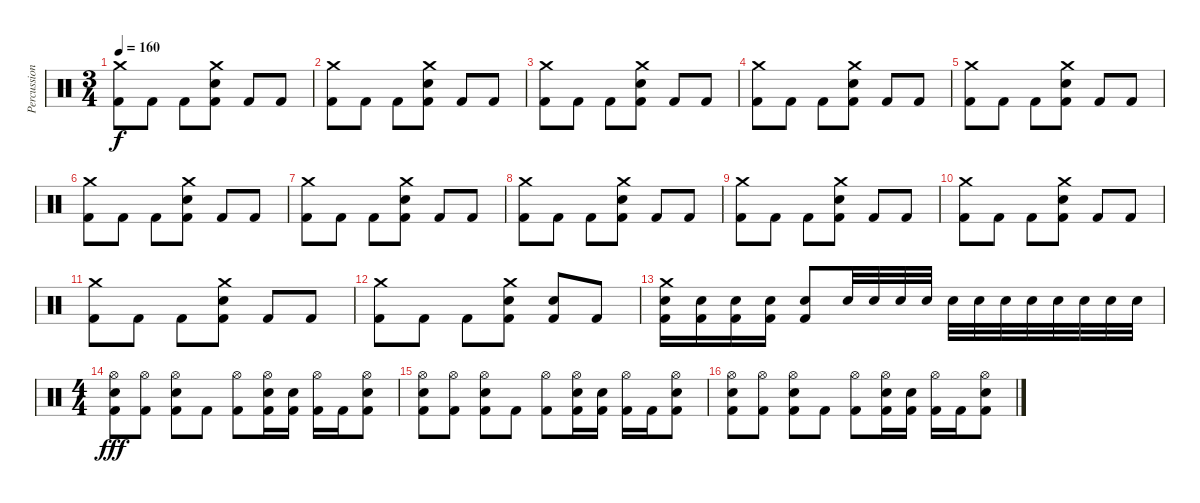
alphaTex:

\track ("Percussions" "Percussion") {instrument percussion}
\staff {score}
\articulation defaults
\ts (3 4)
\tempo 160
\clef neutral
\ks c
("Crash medium (hit)" "Kick (hit) 2").8{dy f} "Kick (hit) 2".8 "Kick (hit) 2".8 ("Crash medium (hit)" "Electric Snare (hit)" "Kick (hit) 2").8 "Kick (hit) 2".8 "Kick (hit) 2".8 |
("Crash medium (hit)" "Kick (hit) 2").8 "Kick (hit) 2".8 "Kick (hit) 2".8 ("Crash medium (hit)" "Electric Snare (hit)" "Kick (hit) 2").8 "Kick (hit) 2".8 "Kick (hit) 2".8 |
("Crash medium (hit)" "Kick (hit) 2").8 "Kick (hit) 2".8 "Kick (hit) 2".8 ("Crash medium (hit)" "Electric Snare (hit)" "Kick (hit) 2").8 "Kick (hit) 2".8 "Kick (hit) 2".8 |
("Crash medium (hit)" "Kick (hit) 2").8 "Kick (hit) 2".8 "Kick (hit) 2".8 ("Crash medium (hit)" "Electric Snare (hit)" "Kick (hit) 2").8 "Kick (hit) 2".8 "Kick (hit) 2".8 |
("Crash medium (hit)" "Kick (hit) 2").8 "Kick (hit) 2".8 "Kick (hit) 2".8 ("Crash medium (hit)" "Electric Snare (hit)" "Kick (hit) 2").8 "Kick (hit) 2".8 "Kick (hit) 2".8 |
("Crash medium (hit)" "Kick (hit) 2").8 "Kick (hit) 2".8 "Kick (hit) 2".8 ("Crash medium (hit)" "Electric Snare (hit)" "Kick (hit) 2").8 "Kick (hit) 2".8 "Kick (hit) 2".8 |
("Crash medium (hit)" "Kick (hit) 2").8 "Kick (hit) 2".8 "Kick (hit) 2".8 ("Crash medium (hit)" "Electric Snare (hit)" "Kick (hit) 2").8 "Kick (hit) 2".8 "Kick (hit) 2".8 |
("Crash medium (hit)" "Kick (hit) 2").8 "Kick (hit) 2".8 "Kick (hit) 2".8 ("Crash medium (hit)" "Electric Snare (hit)" "Kick (hit) 2").8 "Kick (hit) 2".8 "Kick (hit) 2".8 |
("Crash medium (hit)" "Kick (hit) 2").8 "Kick (hit) 2".8 "Kick (hit) 2".8 ("Crash medium (hit)" "Electric Snare (hit)" "Kick (hit) 2").8 "Kick (hit) 2".8 "Kick (hit) 2".8 |
("Crash medium (hit)" "Kick (hit) 2").8 "Kick (hit) 2".8 "Kick (hit) 2".8 ("Crash medium (hit)" "Electric Snare (hit)" "Kick (hit) 2").8 "Kick (hit) 2".8 "Kick (hit) 2".8 |
("Crash medium (hit)" "Kick (hit) 2").8 "Kick (hit) 2".8 "Kick (hit) 2".8 ("Crash medium (hit)" "Electric Snare (hit)" "Kick (hit) 2").8 "Kick (hit) 2".8 "Kick (hit) 2".8 |
("Crash medium (hit)" "Kick (hit) 2").8 "Kick (hit) 2".8 "Kick (hit) 2".8 ("Crash medium (hit)" "Electric Snare (hit)" "Kick (hit) 2").8 ("Electric Snare (hit)" "Kick (hit) 2").8 "Kick (hit) 2".8 |
("Crash medium (hit)" "Electric Snare (hit)" "Kick (hit) 2").16 ("Electric Snare (hit)" "Kick (hit) 2").16 ("Electric Snare (hit)" "Kick (hit) 2").16 ("Electric Snare (hit)" "Kick (hit) 2").16 ("Electric Snare (hit)" "Kick (hit) 2").8 "Electric Snare (hit)".32 "Electric Snare (hit)".32 "Electric Snare (hit)".32 "Electric Snare (hit)".32 "Electric Snare (hit)".32 "Electric Snare (hit)".32 "Electric Snare (hit)".32 "Electric Snare (hit)".32 "Electric Snare (hit)".32 "Electric Snare (hit)".32 "Electric Snare (hit)".32 "Electric Snare (hit)".32 |
\ts (4 4)
("Hi-Hat (open)" "Electric Snare (hit)" "Kick (hit) 2").8{dy fff} ("Hi-Hat (open)" "Kick (hit) 2").8 ("Hi-Hat (open)" "Electric Snare (hit)" "Kick (hit) 2").8 "Kick (hit) 2".8 ("Hi-Hat (open)" "Kick (hit) 2").8 ("Hi-Hat (open)" "Electric Snare (hit)" "Kick (hit) 2").16 ("Electric Snare (hit)" "Kick (hit) 2").16 ("Hi-Hat (open)" "Kick (hit) 2").16 "Kick (hit) 2".16 ("Hi-Hat (open)" "Electric Snare (hit)" "Kick (hit) 2").8 |
("Hi-Hat (open)" "Electric Snare (hit)" "Kick (hit) 2").8 ("Hi-Hat (open)" "Kick (hit) 2").8 ("Hi-Hat (open)" "Electric Snare (hit)" "Kick (hit) 2").8 "Kick (hit) 2".8 ("Hi-Hat (open)" "Kick (hit) 2").8 ("Hi-Hat (open)" "Electric Snare (hit)" "Kick (hit) 2").16 ("Electric Snare (hit)" "Kick (hit) 2").16 ("Hi-Hat (open)" "Kick (hit) 2").16 "Kick (hit) 2".16 ("Hi-Hat (open)" "Electric Snare (hit)" "Kick (hit) 2").8 |
("Hi-Hat (open)" "Electric Snare (hit)" "Kick (hit) 2").8 ("Hi-Hat (open)" "Kick (hit) 2").8 ("Hi-Hat (open)" "Electric Snare (hit)" "Kick (hit) 2").8 "Kick (hit) 2".8 ("Hi-Hat (open)" "Kick (hit) 2").8 ("Hi-Hat (open)" "Electric Snare (hit)" "Kick (hit) 2").16 ("Electric Snare (hit)" "Kick (hit) 2").16 ("Hi-Hat (open)" "Kick (hit) 2").16 "Kick (hit) 2".16 ("Hi-Hat (open)" "Electric Snare (hit)" "Kick (hit) 2").8
